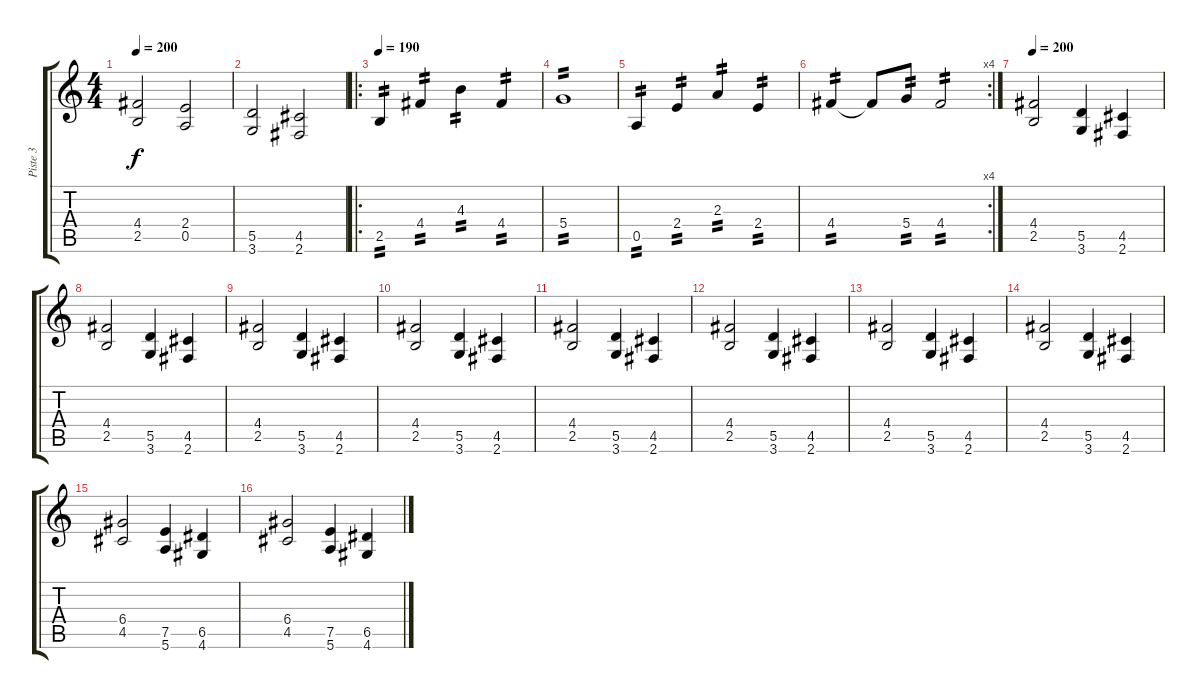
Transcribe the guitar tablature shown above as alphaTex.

\track ("Piste 3" "Piste 3") {instrument distortionguitar}
\staff {score tabs}
\tuning (E4 B3 G3 D3 A2 E2) {hide}
\ts (4 4)
\tempo 200
\clef g2
\ks c
(4.4 2.5).2{dy f} (2.4 0.5).2 |
(5.5 3.6).2 (4.5 2.6).2 |
\ro
\tempo 190
2.5.4{tp 2} 4.4.4{tp 2} 4.3.4{tp 2} 4.4.4{tp 2} |
5.4.1{tp 2} |
0.5.4{tp 2} 2.4.4{tp 2} 2.3.4{tp 2} 2.4.4{tp 2} |
\rc 4
4.4.4{tp 2} 4.4{t}.8 5.4.8{tp 2} 4.4.2{tp 2} |
\tempo 200
(4.4 2.5).2 (5.5 3.6).4 (4.5 2.6).4 |
(4.4 2.5).2 (5.5 3.6).4 (4.5 2.6).4 |
(4.4 2.5).2 (5.5 3.6).4 (4.5 2.6).4 |
(4.4 2.5).2 (5.5 3.6).4 (4.5 2.6).4 |
(4.4 2.5).2 (5.5 3.6).4 (4.5 2.6).4 |
(4.4 2.5).2 (5.5 3.6).4 (4.5 2.6).4 |
(4.4 2.5).2 (5.5 3.6).4 (4.5 2.6).4 |
(4.4 2.5).2 (5.5 3.6).4 (4.5 2.6).4 |
(6.4 4.5).2 (7.5 5.6).4 (6.5 4.6).4 |
(6.4 4.5).2 (7.5 5.6).4 (6.5 4.6).4
